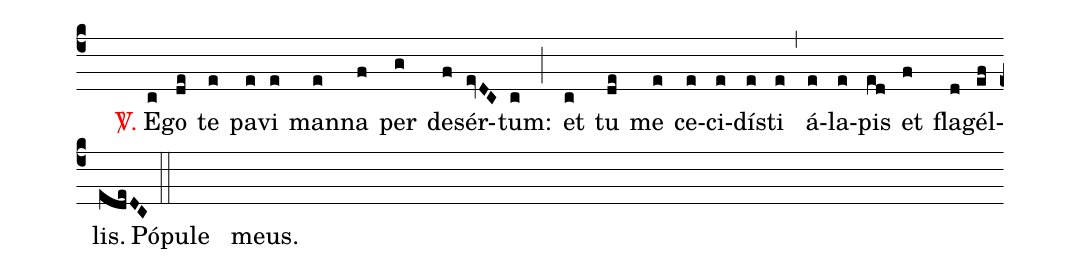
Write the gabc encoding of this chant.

%%
(c4) () <v>\red{\Vbar.}</v>() E(c)go(de) te(e) pa(e)vi(e) man(e)na(f) per(g) de(f)sér(evDC)tum:(c) (;) et(c) tu(de) me(e) ce(e)ci(e)dí(e)sti(e) (,) á(e)la(e)pis(ed) et(f) fla(d)gél(ef)lis.(edeDC) (::) Pópule() meus.() ()
